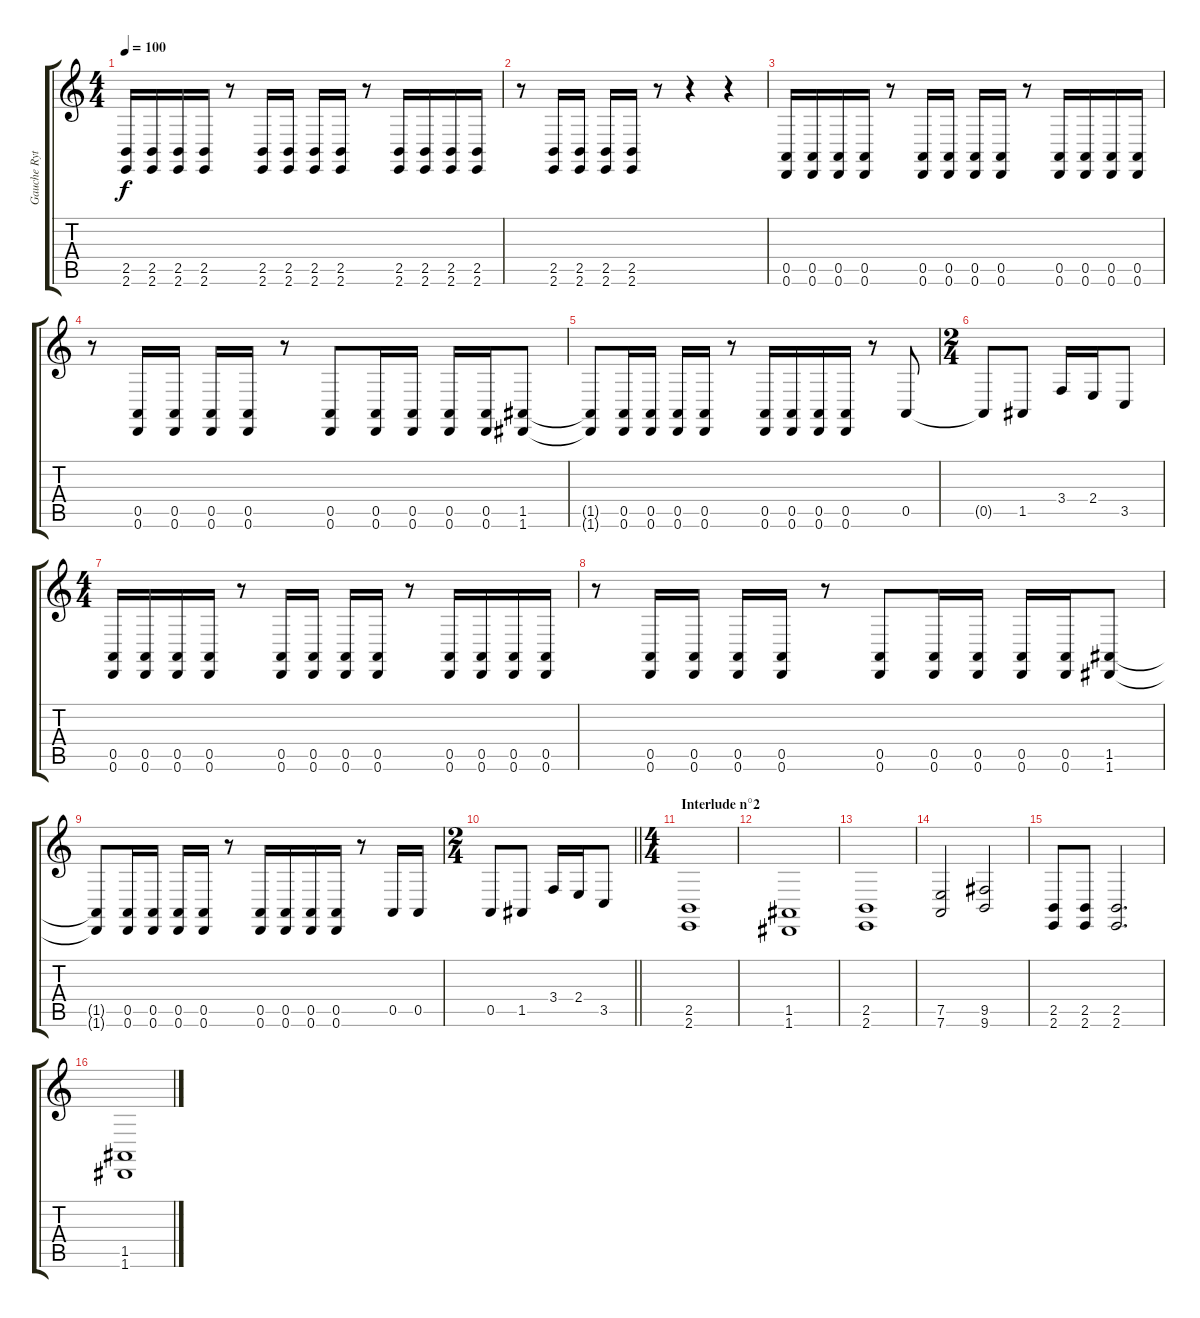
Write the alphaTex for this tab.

\track ("Gauche Rythmique" "Gauche Ryt") {instrument acousticgrandpiano}
\staff {score tabs}
\tuning (E4 B3 G3 D3 A2 D2) {hide}
\ts (4 4)
\tempo 100
\clef g2
\ks c
(2.5 2.6).16{dy f} (2.5 2.6).16 (2.5 2.6).16 (2.5 2.6).16 r.8 (2.5 2.6).16 (2.5 2.6).16 (2.5 2.6).16 (2.5 2.6).16 r.8 (2.5 2.6).16 (2.5 2.6).16 (2.5 2.6).16 (2.5 2.6).16 |
r.8 (2.5 2.6).16 (2.5 2.6).16 (2.5 2.6).16 (2.5 2.6).16 r.8 r.4 r.4 |
(0.5 0.6).16 (0.5 0.6).16 (0.5 0.6).16 (0.5 0.6).16 r.8 (0.5 0.6).16 (0.5 0.6).16 (0.5 0.6).16 (0.5 0.6).16 r.8 (0.5 0.6).16 (0.5 0.6).16 (0.5 0.6).16 (0.5 0.6).16 |
r.8 (0.5 0.6).16 (0.5 0.6).16 (0.5 0.6).16 (0.5 0.6).16 r.8 (0.5 0.6).8 (0.5 0.6).16 (0.5 0.6).16 (0.5 0.6).16 (0.5 0.6).16 (1.5 1.6).8 |
(1.5{t} 1.6{t}).8 (0.5 0.6).16 (0.5 0.6).16 (0.5 0.6).16 (0.5 0.6).16 r.8 (0.5 0.6).16 (0.5 0.6).16 (0.5 0.6).16 (0.5 0.6).16 r.8 0.5.8 |
\ts (2 4)
0.5{t}.8 1.5.8 3.4.16 2.4.16 3.5.8 |
\ts (4 4)
(0.5 0.6).16 (0.5 0.6).16 (0.5 0.6).16 (0.5 0.6).16 r.8 (0.5 0.6).16 (0.5 0.6).16 (0.5 0.6).16 (0.5 0.6).16 r.8 (0.5 0.6).16 (0.5 0.6).16 (0.5 0.6).16 (0.5 0.6).16 |
r.8 (0.5 0.6).16 (0.5 0.6).16 (0.5 0.6).16 (0.5 0.6).16 r.8 (0.5 0.6).8 (0.5 0.6).16 (0.5 0.6).16 (0.5 0.6).16 (0.5 0.6).16 (1.5 1.6).8 |
(1.5{t} 1.6{t}).8 (0.5 0.6).16 (0.5 0.6).16 (0.5 0.6).16 (0.5 0.6).16 r.8 (0.5 0.6).16 (0.5 0.6).16 (0.5 0.6).16 (0.5 0.6).16 r.8 0.5.16 0.5.16 |
\ts (2 4)
\barLineRight lightlight
0.5.8 1.5.8 3.4.16 2.4.16 3.5.8 |
\ts (4 4)
\section ("" "Interlude n°2")
(2.5 2.6).1 |
(1.5 1.6).1 |
(2.5 2.6).1 |
(7.5 7.6).2 (9.5 9.6).2 |
(2.5 2.6).8 (2.5 2.6).8 (2.5 2.6).2{d} |
(1.5 1.6).1
